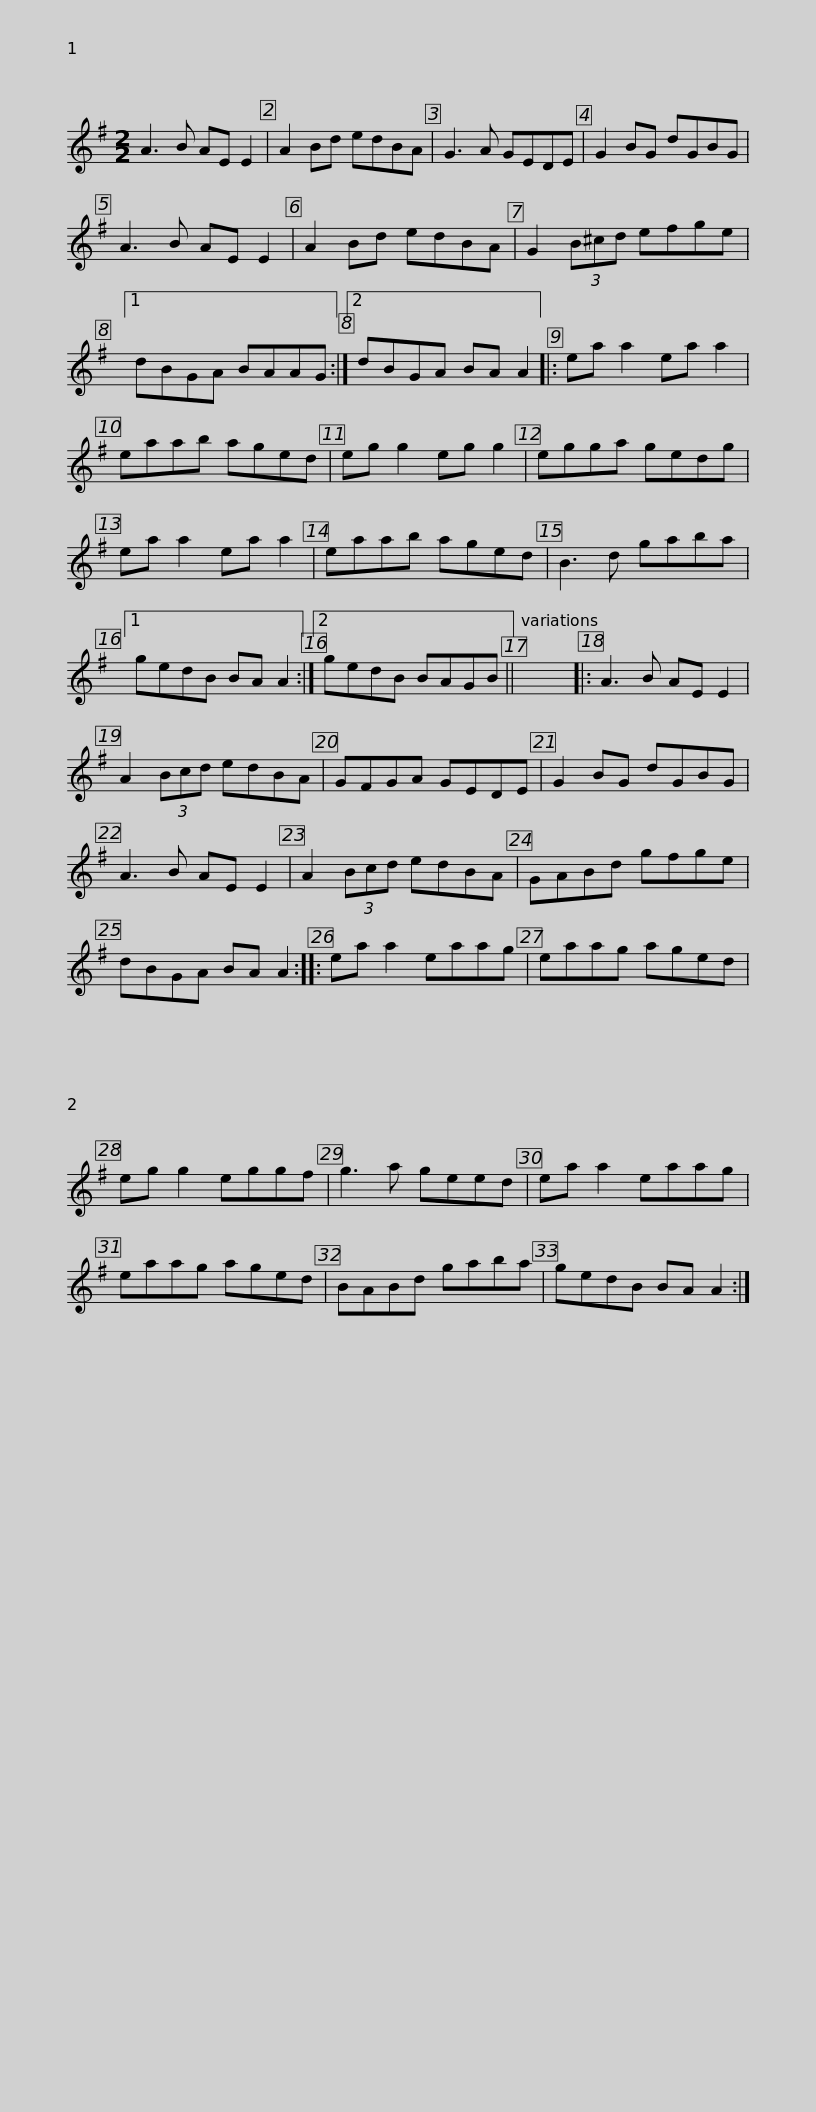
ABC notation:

X:1
L:1/8
M:2/2
I:linebreak $
K:G
V:1 treble
V:1
 A3 B AE E2 | A2 Bd edBA | G3 A GEDE | G2 BG dGBG | A3 B AE E2 | %5
 A2 Bd edBA |$ G2 (3B^cd efge |1 dBGA BAAG :|2 dBGA BA A2 |: ea a2 ea a2 | %10
 eaab aged |$ eg g2 eg g2 | egga gedg | ea a2 ea a2 | eaab aged | %15
 B3 d gaba |1 gedB BA A2 :|2$ gedB BAGB || x8 |: A3 B AE E2 | %20
 A2 (3Bcd edBA | GFGA GEDE | G2 BG dGBG | A3 B AE E2 |$ A2 (3Bcd edBA | %25
 GABd gfge | dBGA BA A2 :: ea a2 eaag | eaag aged |$ eg g2 eggf | %30
 g3 a geed | ea a2 eaag | eaag aged | BABd gaba |$ gedB BA A2 :| %35
